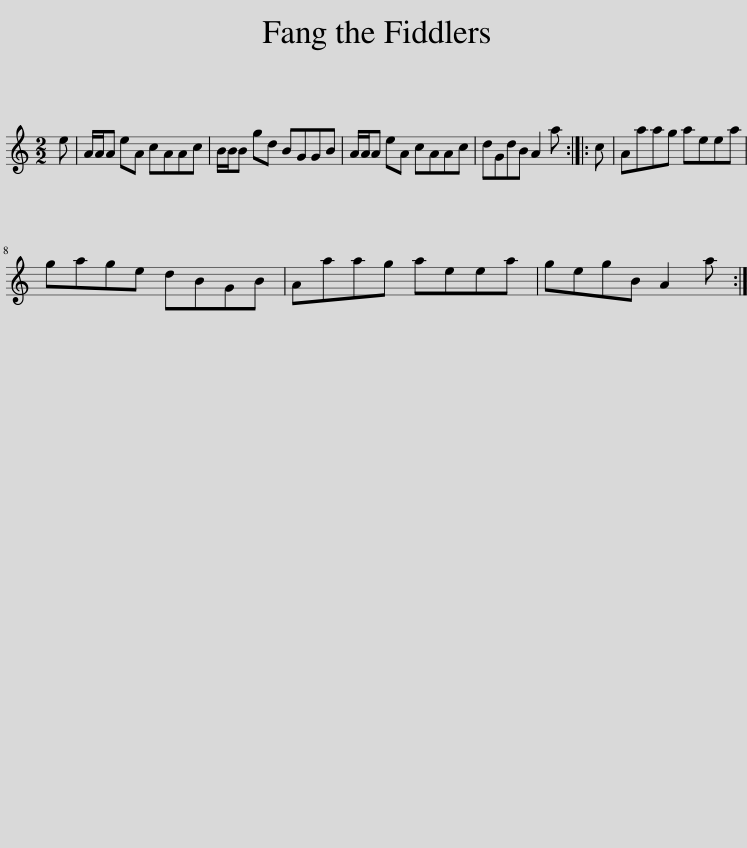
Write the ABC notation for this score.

X:1
L:1/8
M:2/2
I:linebreak $
K:C
V:1 treble
V:1
 e | A/A/A eA cAAc | B/B/B gd BGGB | A/A/A eA cAAc | dGdB A2 a :: %5
 c | Aaag aeea |$ gage dBGB | Aaag aeea | gegB A2 a :| %10
